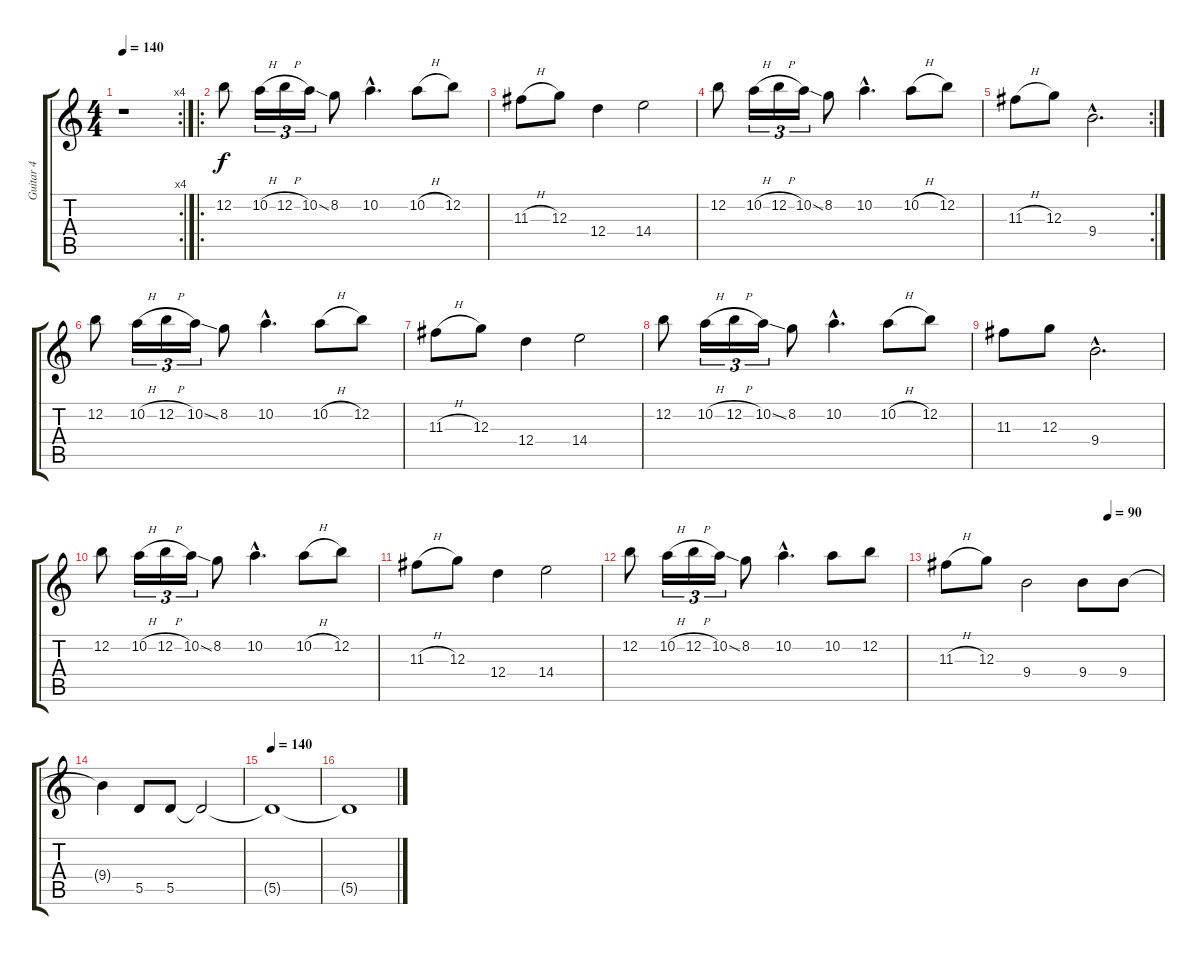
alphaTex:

\track ("Guitar 4" "Guitar 4") {instrument distortionguitar}
\staff {score tabs}
\tuning (E4 B3 G3 D3 A2 E2) {hide}
\rc 4
\ts (4 4)
\tempo 140
\clef g2
\ks c
r.1{dy f} |
\ro
12.2.8{volume 16} 10.2{h}.16{tu (3 2)} 12.2{h}.16{tu (3 2)} 10.2{ss}.16{tu (3 2)} 8.2.8 10.2{hac}.4{d} 10.2{h}.8 12.2.8 |
11.3{h}.8 12.3.8 12.4.4 14.4.2 |
12.2.8 10.2{h}.16{tu (3 2)} 12.2{h}.16{tu (3 2)} 10.2{ss}.16{tu (3 2)} 8.2.8 10.2{hac}.4{d} 10.2{h}.8 12.2.8 |
\rc 2
11.3{h}.8 12.3.8 9.4{hac}.2{d} |
12.2.8 10.2{h}.16{tu (3 2)} 12.2{h}.16{tu (3 2)} 10.2{ss}.16{tu (3 2)} 8.2.8 10.2{hac}.4{d} 10.2{h}.8 12.2.8 |
11.3{h}.8 12.3.8 12.4.4 14.4.2 |
12.2.8 10.2{h}.16{tu (3 2)} 12.2{h}.16{tu (3 2)} 10.2{ss}.16{tu (3 2)} 8.2.8 10.2{hac}.4{d} 10.2{h}.8 12.2.8 |
11.3.8 12.3.8 9.4{hac}.2{d} |
12.2.8 10.2{h}.16{tu (3 2)} 12.2{h}.16{tu (3 2)} 10.2{ss}.16{tu (3 2)} 8.2.8 10.2{hac}.4{d} 10.2{h}.8 12.2.8 |
11.3{h}.8 12.3.8 12.4.4 14.4.2 |
12.2.8 10.2{h}.16{tu (3 2)} 12.2{h}.16{tu (3 2)} 10.2{ss}.16{tu (3 2)} 8.2.8 10.2{hac}.4{d} 10.2.8 12.2.8 |
\tempo (90 0.75)
11.3{h}.8 12.3.8 9.4.2 9.4.8 9.4.8 |
9.4{t}.4 5.5.8 5.5.8 5.5{t}.2 |
\tempo 140
5.5{t}.1{volume 12} |
5.5{t}.1
